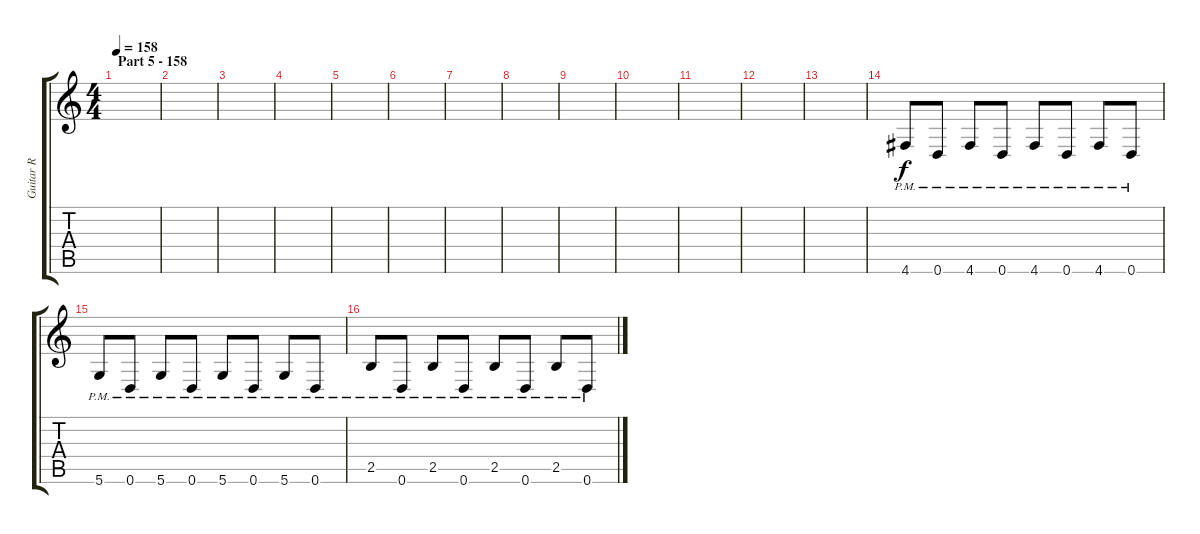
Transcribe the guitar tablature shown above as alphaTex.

\track ("Guitar R" "Guitar R") {instrument distortionguitar}
\staff {score tabs}
\tuning (E4 D4 G3 D3 A2 D2) {hide}
\ts (4 4)
\section ("" "Part 5 - 158")
\tempo 158
\clef g2
\ks c
|
|
|
|
|
|
|
|
|
|
|
|
|
4.6{pm}.8 0.6{pm}.8 4.6{pm}.8 0.6{pm}.8 4.6{pm}.8 0.6{pm}.8 4.6{pm}.8 0.6{pm}.8 |
5.6{pm}.8 0.6{pm}.8 5.6{pm}.8 0.6{pm}.8 5.6{pm}.8 0.6{pm}.8 5.6{pm}.8 0.6{pm}.8 |
2.5{pm}.8 0.6{pm}.8 2.5{pm}.8 0.6{pm}.8 2.5{pm}.8 0.6{pm}.8 2.5{pm}.8 0.6{pm}.8
